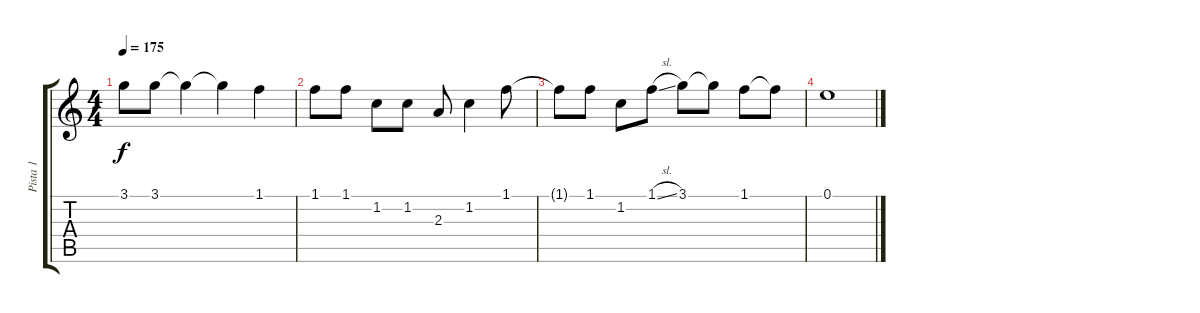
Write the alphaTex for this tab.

\track ("Pista 1" "Pista 1") {instrument electricguitarjazz}
\staff {score tabs}
\tuning (E4 B3 G3 D3 A2 E2) {hide}
\ts (4 4)
\tempo 175
\clef g2
\ks c
3.1{t}.8{dy f} 3.1.8 3.1{t}.4 3.1{t}.4 1.1.4 |
1.1.8 1.1.8 1.2.8 1.2.8 2.3.8 1.2.4 1.1.8 |
1.1{t}.8 1.1.8 1.2.8 1.1{sl}.8 3.1.8 3.1{t}.8 1.1.8 1.1{t}.8 |
0.1.1
